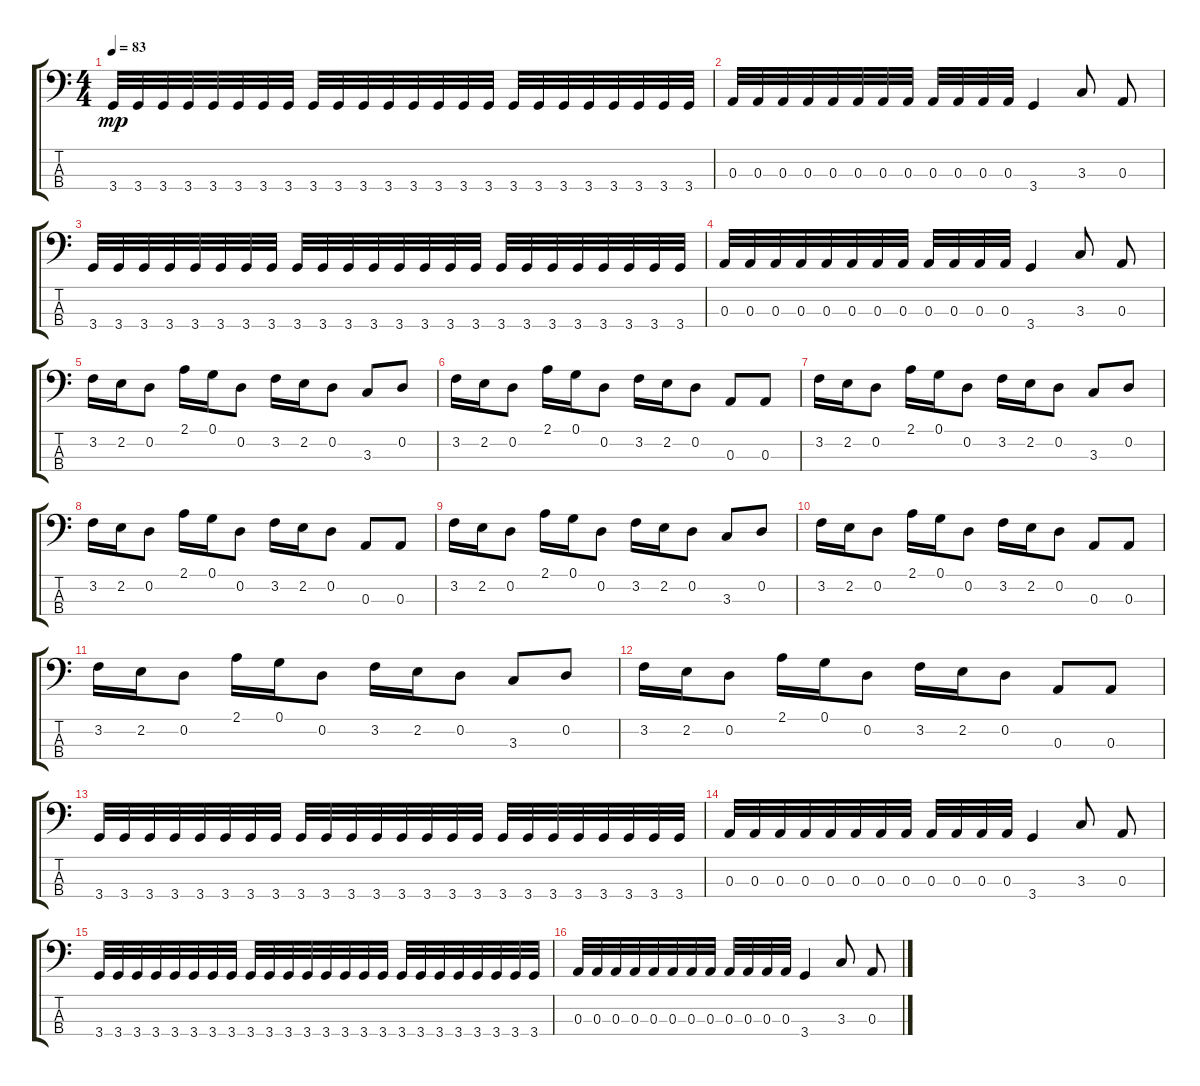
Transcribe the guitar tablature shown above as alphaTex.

\track "" {instrument electricbasspick}
\staff {score tabs}
\tuning (G2 D2 A1 E1) {hide}
\ts (4 4)
\tempo 83
\clef f4
\ks c
3.4.32{dy mp} 3.4.32 3.4.32 3.4.32 3.4.32 3.4.32 3.4.32 3.4.32 3.4.32 3.4.32 3.4.32 3.4.32 3.4.32 3.4.32 3.4.32 3.4.32 3.4.32 3.4.32 3.4.32 3.4.32 3.4.32 3.4.32 3.4.32 3.4.32 |
0.3.32 0.3.32 0.3.32 0.3.32 0.3.32 0.3.32 0.3.32 0.3.32 0.3.32 0.3.32 0.3.32 0.3.32 3.4.4 3.3.8 0.3.8 |
3.4.32 3.4.32 3.4.32 3.4.32 3.4.32 3.4.32 3.4.32 3.4.32 3.4.32 3.4.32 3.4.32 3.4.32 3.4.32 3.4.32 3.4.32 3.4.32 3.4.32 3.4.32 3.4.32 3.4.32 3.4.32 3.4.32 3.4.32 3.4.32 |
0.3.32 0.3.32 0.3.32 0.3.32 0.3.32 0.3.32 0.3.32 0.3.32 0.3.32 0.3.32 0.3.32 0.3.32 3.4.4 3.3.8 0.3.8 |
3.2.16 2.2.16 0.2.8 2.1.16 0.1.16 0.2.8 3.2.16 2.2.16 0.2.8 3.3.8 0.2.8 |
3.2.16 2.2.16 0.2.8 2.1.16 0.1.16 0.2.8 3.2.16 2.2.16 0.2.8 0.3.8 0.3.8 |
3.2.16 2.2.16 0.2.8 2.1.16 0.1.16 0.2.8 3.2.16 2.2.16 0.2.8 3.3.8 0.2.8 |
3.2.16 2.2.16 0.2.8 2.1.16 0.1.16 0.2.8 3.2.16 2.2.16 0.2.8 0.3.8 0.3.8 |
3.2.16 2.2.16 0.2.8 2.1.16 0.1.16 0.2.8 3.2.16 2.2.16 0.2.8 3.3.8 0.2.8 |
3.2.16 2.2.16 0.2.8 2.1.16 0.1.16 0.2.8 3.2.16 2.2.16 0.2.8 0.3.8 0.3.8 |
3.2.16 2.2.16 0.2.8 2.1.16 0.1.16 0.2.8 3.2.16 2.2.16 0.2.8 3.3.8 0.2.8 |
3.2.16 2.2.16 0.2.8 2.1.16 0.1.16 0.2.8 3.2.16 2.2.16 0.2.8 0.3.8 0.3.8 |
3.4.32 3.4.32 3.4.32 3.4.32 3.4.32 3.4.32 3.4.32 3.4.32 3.4.32 3.4.32 3.4.32 3.4.32 3.4.32 3.4.32 3.4.32 3.4.32 3.4.32 3.4.32 3.4.32 3.4.32 3.4.32 3.4.32 3.4.32 3.4.32 |
0.3.32 0.3.32 0.3.32 0.3.32 0.3.32 0.3.32 0.3.32 0.3.32 0.3.32 0.3.32 0.3.32 0.3.32 3.4.4 3.3.8 0.3.8 |
3.4.32 3.4.32 3.4.32 3.4.32 3.4.32 3.4.32 3.4.32 3.4.32 3.4.32 3.4.32 3.4.32 3.4.32 3.4.32 3.4.32 3.4.32 3.4.32 3.4.32 3.4.32 3.4.32 3.4.32 3.4.32 3.4.32 3.4.32 3.4.32 |
0.3.32 0.3.32 0.3.32 0.3.32 0.3.32 0.3.32 0.3.32 0.3.32 0.3.32 0.3.32 0.3.32 0.3.32 3.4.4 3.3.8 0.3.8
